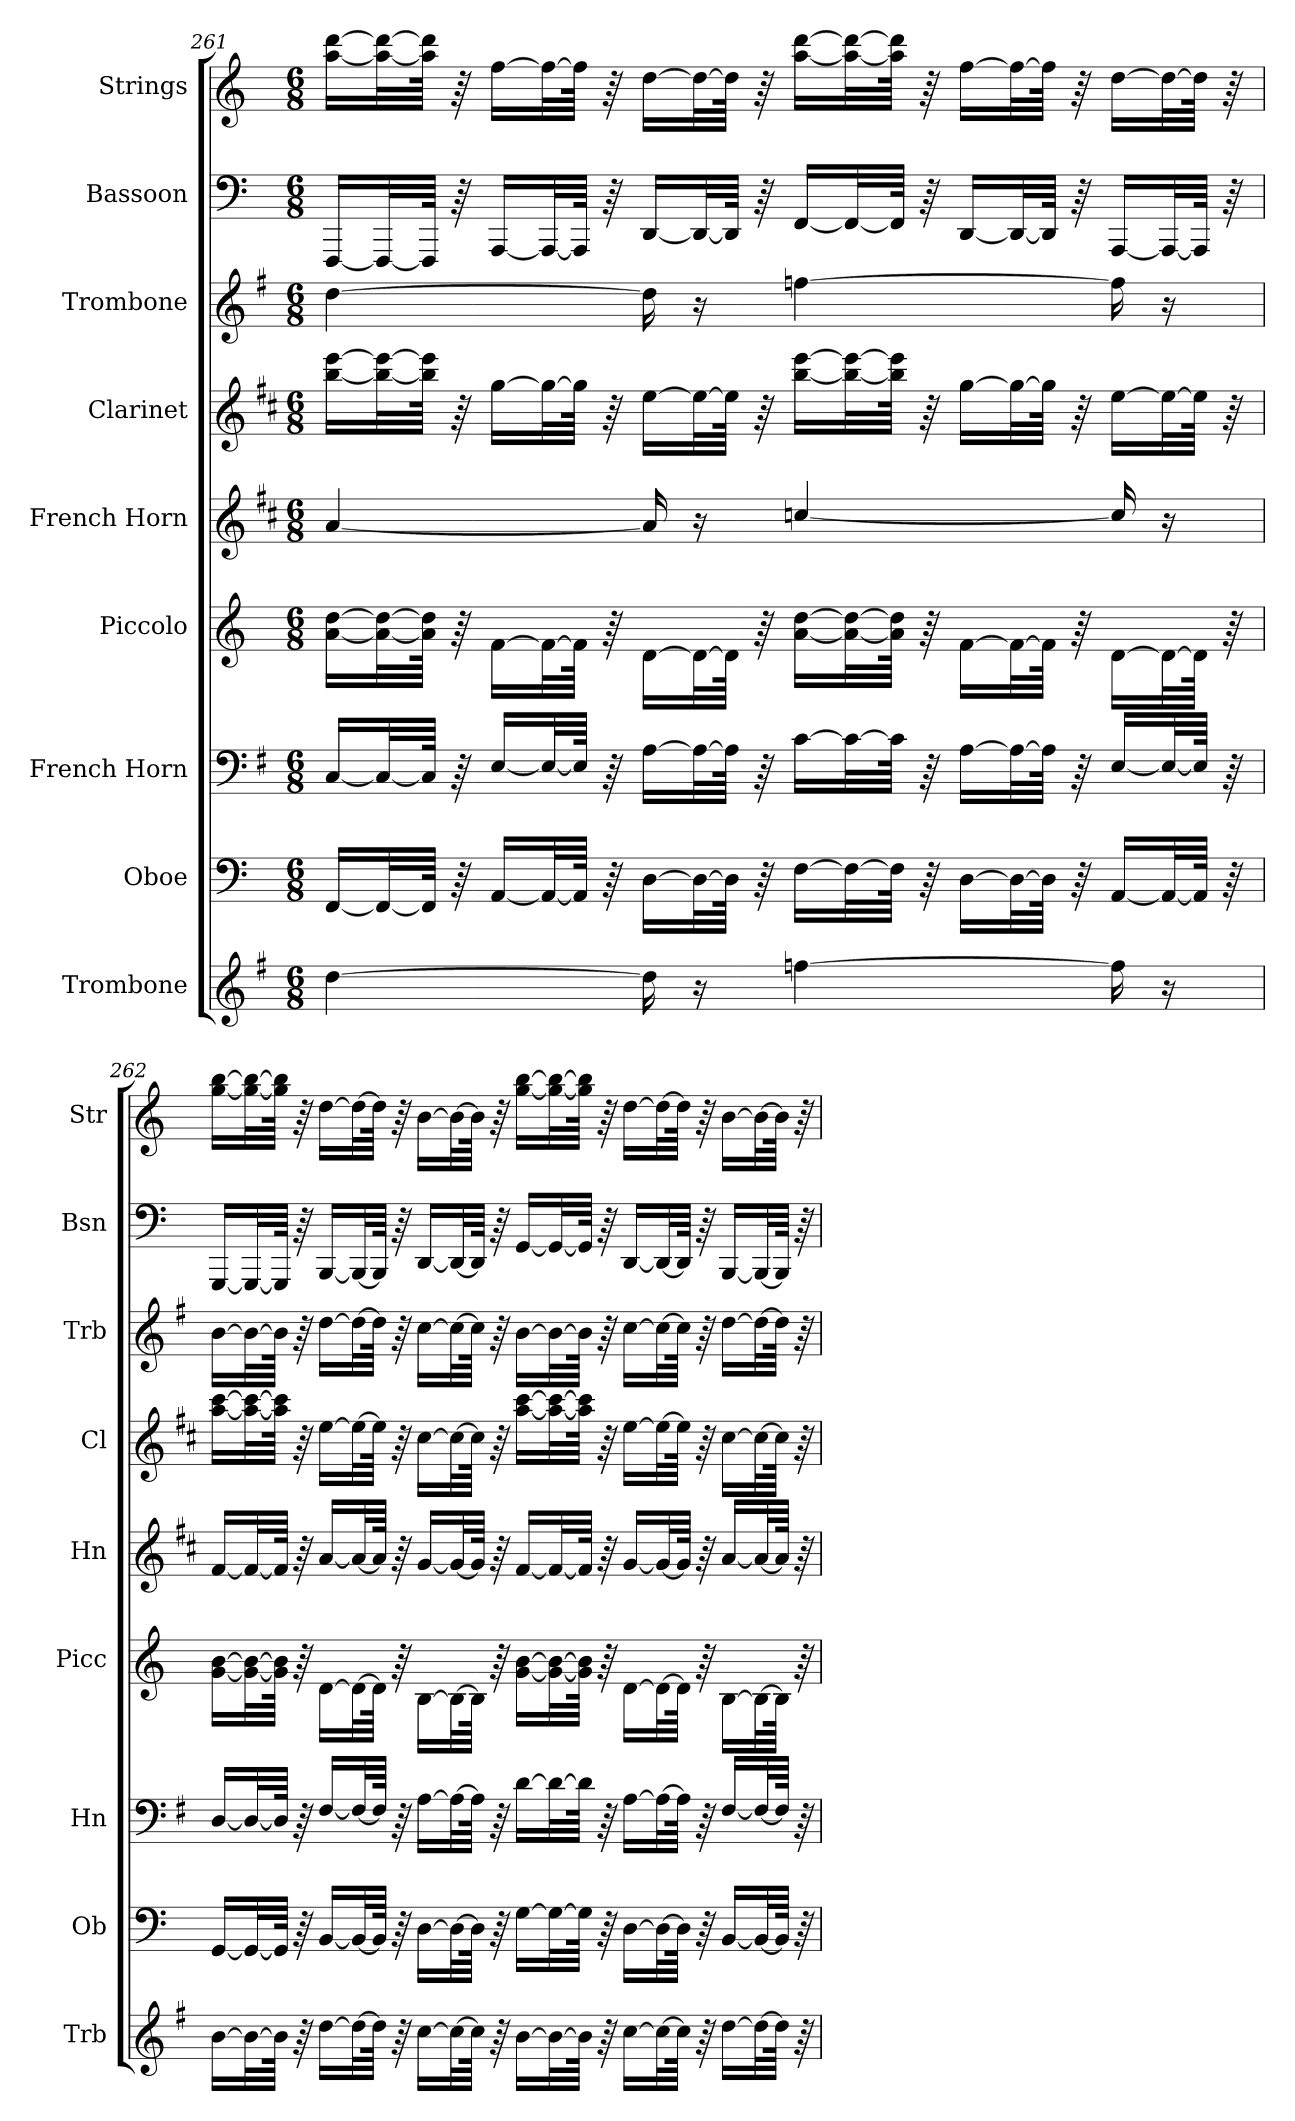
**kern	**kern	**kern	**kern	**kern	**kern	**kern	**kern	**kern
*part9	*part8	*part7	*part6	*part5	*part4	*part3	*part2	*part1
*staff9	*staff8	*staff7	*staff6	*staff5	*staff4	*staff3	*staff2	*staff1
*I"Trombone	*I"Oboe	*I"French Horn	*I"Piccolo	*I"French Horn	*I"Clarinet	*I"Trombone	*I"Bassoon	*I"Strings
*I'Trb	*I'Ob	*I'Hn	*I'Picc	*I'Hn	*I'Cl	*I'Trb	*I'Bsn	*I'Str
!!LO:PB:g=z
*clefG2	*clefF4	*clefF4	*clefG2	*clefG2	*clefG2	*clefG2	*clefF4	*clefG2
*	*	*ITrd4c7	*ITrd-7c-12	*ITrd4c7	*ITrd1c2	*	*	*
*k[f#]	*k[]	*k[]	*k[]	*k[f#]	*k[]	*k[f#]	*k[]	*k[]
*M6/8	*M6/8	*M6/8	*M6/8	*M6/8	*M6/8	*M6/8	*M6/8	*M6/8
=261	=261	=261	=261	=261	=261	=261	=261	=261
[4dd\	[16FF/LL	[16FF/LL	[16aa\ [16ddd\LL	[4d/	[16aa\ [16ddd\LL	[4dd\	[16FFF/LL	[16aa\ [16ddd\LL
.	32FF/L_	32FF/L_	32aa\_ 32ddd\_L	.	32aa\_ 32ddd\_L	.	32FFF/L_	32aa\_ 32ddd\_L
.	64FF/JJJk]	64FF/JJJk]	64aa\] 64ddd\]JJJk	.	64aa\] 64ddd\]JJJk	.	64FFF/JJJk]	64aa\] 64ddd\]JJJk
.	64r	64r	64r	.	64r	.	64r	64r
.	[16AA/LL	[16AA/LL	[16ff\LL	.	[16ff\LL	.	[16AAA/LL	[16ff\LL
.	32AA/L_	32AA/L_	32ff\L_	.	32ff\L_	.	32AAA/L_	32ff\L_
.	64AA/JJJk]	64AA/JJJk]	64ff\JJJk]	.	64ff\JJJk]	.	64AAA/JJJk]	64ff\JJJk]
.	64r	64r	64r	.	64r	.	64r	64r
16dd\]	[16D\LL	[16D\LL	[16dd\LL	16d/]	[16dd\LL	16dd\]	[16DD/LL	[16dd\LL
16r	32D\L_	32D\L_	32dd\L_	16r	32dd\L_	16r	32DD/L_	32dd\L_
.	64D\JJJk]	64D\JJJk]	64dd\JJJk]	.	64dd\JJJk]	.	64DD/JJJk]	64dd\JJJk]
.	64r	64r	64r	.	64r	.	64r	64r
[4ffn\	[16F\LL	[16F\LL	[16aa\ [16ddd\LL	[4fn/	[16aa\ [16ddd\LL	[4ffn\	[16FF/LL	[16aa\ [16ddd\LL
.	32F\L_	32F\L_	32aa\_ 32ddd\_L	.	32aa\_ 32ddd\_L	.	32FF/L_	32aa\_ 32ddd\_L
.	64F\JJJk]	64F\JJJk]	64aa\] 64ddd\]JJJk	.	64aa\] 64ddd\]JJJk	.	64FF/JJJk]	64aa\] 64ddd\]JJJk
.	64r	64r	64r	.	64r	.	64r	64r
.	[16D\LL	[16D\LL	[16ff\LL	.	[16ff\LL	.	[16DD/LL	[16ff\LL
.	32D\L_	32D\L_	32ff\L_	.	32ff\L_	.	32DD/L_	32ff\L_
.	64D\JJJk]	64D\JJJk]	64ff\JJJk]	.	64ff\JJJk]	.	64DD/JJJk]	64ff\JJJk]
.	64r	64r	64r	.	64r	.	64r	64r
16ff\]	[16AA/LL	[16AA/LL	[16dd\LL	16f/]	[16dd\LL	16ff\]	[16AAA/LL	[16dd\LL
16r	32AA/L_	32AA/L_	32dd\L_	16r	32dd\L_	16r	32AAA/L_	32dd\L_
.	64AA/JJJk]	64AA/JJJk]	64dd\JJJk]	.	64dd\JJJk]	.	64AAA/JJJk]	64dd\JJJk]
.	64r	64r	64r	.	64r	.	64r	64r
!!LO:PB:g=z
=262	=262	=262	=262	=262	=262	=262	=262	=262
[16b\LL	[16GG/LL	[16GG/LL	[16gg\ [16bb\LL	[16B/LL	[16gg\ [16bb\LL	[16b\LL	[16GGG/LL	[16gg\ [16bb\LL
32b\L_	32GG/L_	32GG/L_	32gg\_ 32bb\_L	32B/L_	32gg\_ 32bb\_L	32b\L_	32GGG/L_	32gg\_ 32bb\_L
64b\JJJk]	64GG/JJJk]	64GG/JJJk]	64gg\] 64bb\]JJJk	64B/JJJk]	64gg\] 64bb\]JJJk	64b\JJJk]	64GGG/JJJk]	64gg\] 64bb\]JJJk
64r	64r	64r	64r	64r	64r	64r	64r	64r
[16dd\LL	[16BB/LL	[16BB/LL	[16dd\LL	[16d/LL	[16dd\LL	[16dd\LL	[16BBB/LL	[16dd\LL
32dd\L_	32BB/L_	32BB/L_	32dd\L_	32d/L_	32dd\L_	32dd\L_	32BBB/L_	32dd\L_
64dd\JJJk]	64BB/JJJk]	64BB/JJJk]	64dd\JJJk]	64d/JJJk]	64dd\JJJk]	64dd\JJJk]	64BBB/JJJk]	64dd\JJJk]
64r	64r	64r	64r	64r	64r	64r	64r	64r
[16cc\LL	[16D\LL	[16D\LL	[16b\LL	[16c/LL	[16b\LL	[16cc\LL	[16DD/LL	[16b\LL
32cc\L_	32D\L_	32D\L_	32b\L_	32c/L_	32b\L_	32cc\L_	32DD/L_	32b\L_
64cc\JJJk]	64D\JJJk]	64D\JJJk]	64b\JJJk]	64c/JJJk]	64b\JJJk]	64cc\JJJk]	64DD/JJJk]	64b\JJJk]
64r	64r	64r	64r	64r	64r	64r	64r	64r
[16b\LL	[16G\LL	[16G\LL	[16gg\ [16bb\LL	[16B/LL	[16gg\ [16bb\LL	[16b\LL	[16GG/LL	[16gg\ [16bb\LL
32b\L_	32G\L_	32G\L_	32gg\_ 32bb\_L	32B/L_	32gg\_ 32bb\_L	32b\L_	32GG/L_	32gg\_ 32bb\_L
64b\JJJk]	64G\JJJk]	64G\JJJk]	64gg\] 64bb\]JJJk	64B/JJJk]	64gg\] 64bb\]JJJk	64b\JJJk]	64GG/JJJk]	64gg\] 64bb\]JJJk
64r	64r	64r	64r	64r	64r	64r	64r	64r
[16cc\LL	[16D\LL	[16D\LL	[16dd\LL	[16c/LL	[16dd\LL	[16cc\LL	[16DD/LL	[16dd\LL
32cc\L_	32D\L_	32D\L_	32dd\L_	32c/L_	32dd\L_	32cc\L_	32DD/L_	32dd\L_
64cc\JJJk]	64D\JJJk]	64D\JJJk]	64dd\JJJk]	64c/JJJk]	64dd\JJJk]	64cc\JJJk]	64DD/JJJk]	64dd\JJJk]
64r	64r	64r	64r	64r	64r	64r	64r	64r
[16dd\LL	[16BB/LL	[16BB/LL	[16b\LL	[16d/LL	[16b\LL	[16dd\LL	[16BBB/LL	[16b\LL
32dd\L_	32BB/L_	32BB/L_	32b\L_	32d/L_	32b\L_	32dd\L_	32BBB/L_	32b\L_
64dd\JJJk]	64BB/JJJk]	64BB/JJJk]	64b\JJJk]	64d/JJJk]	64b\JJJk]	64dd\JJJk]	64BBB/JJJk]	64b\JJJk]
64r	64r	64r	64r	64r	64r	64r	64r	64r
=	=	=	=	=	=	=	=	=
*-	*-	*-	*-	*-	*-	*-	*-	*-
